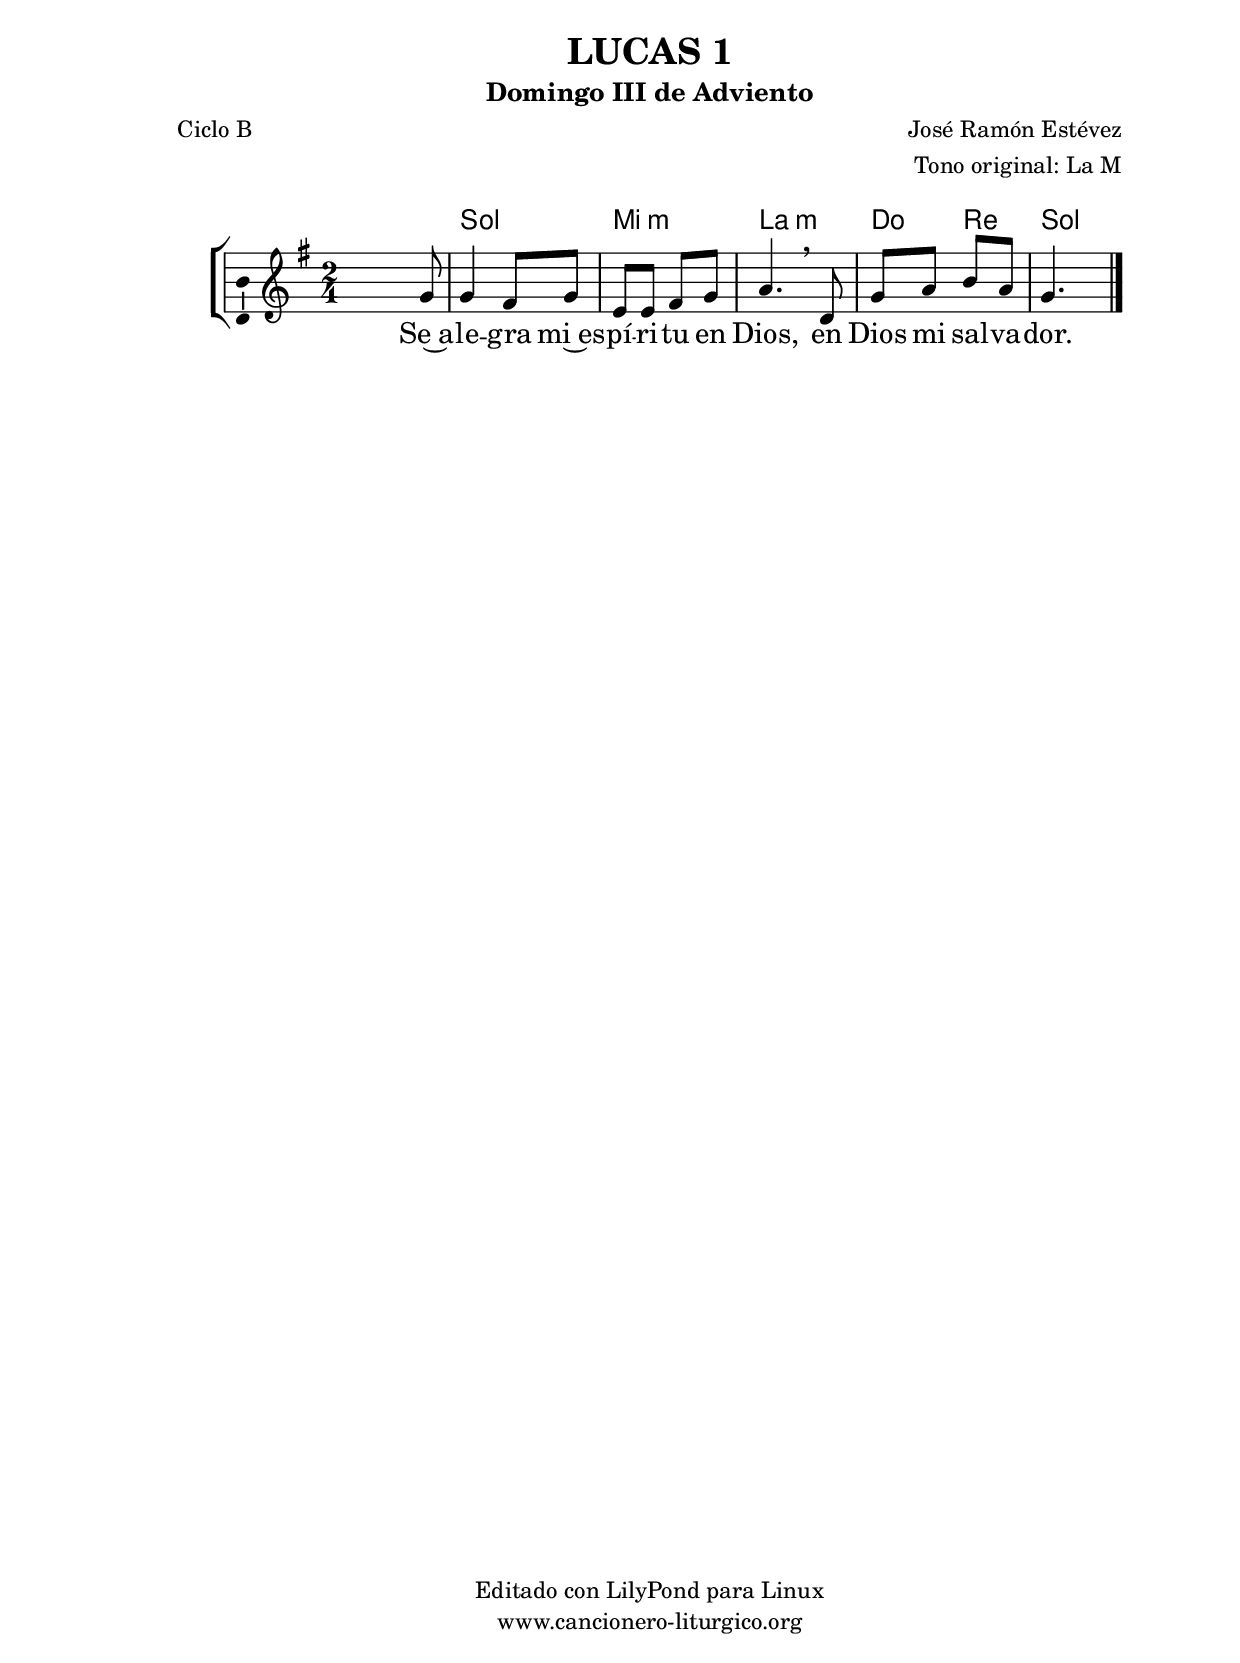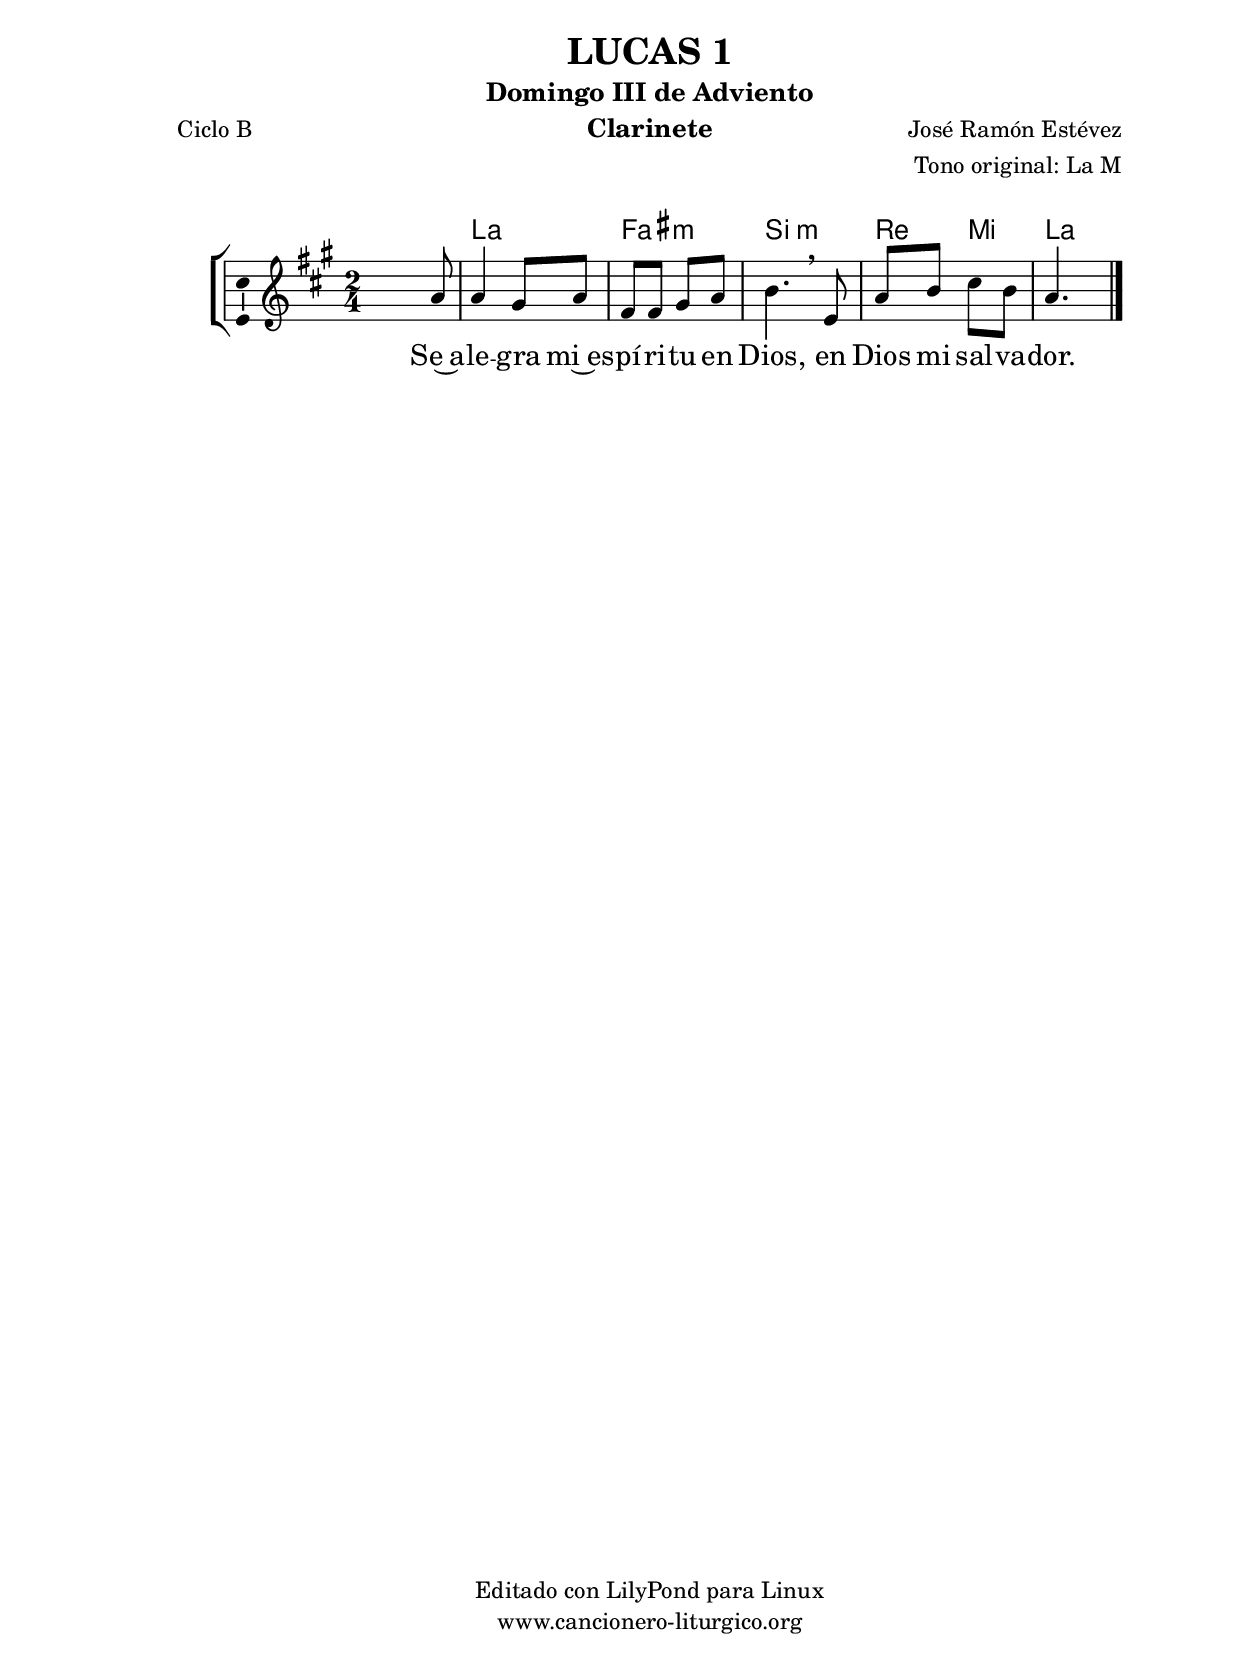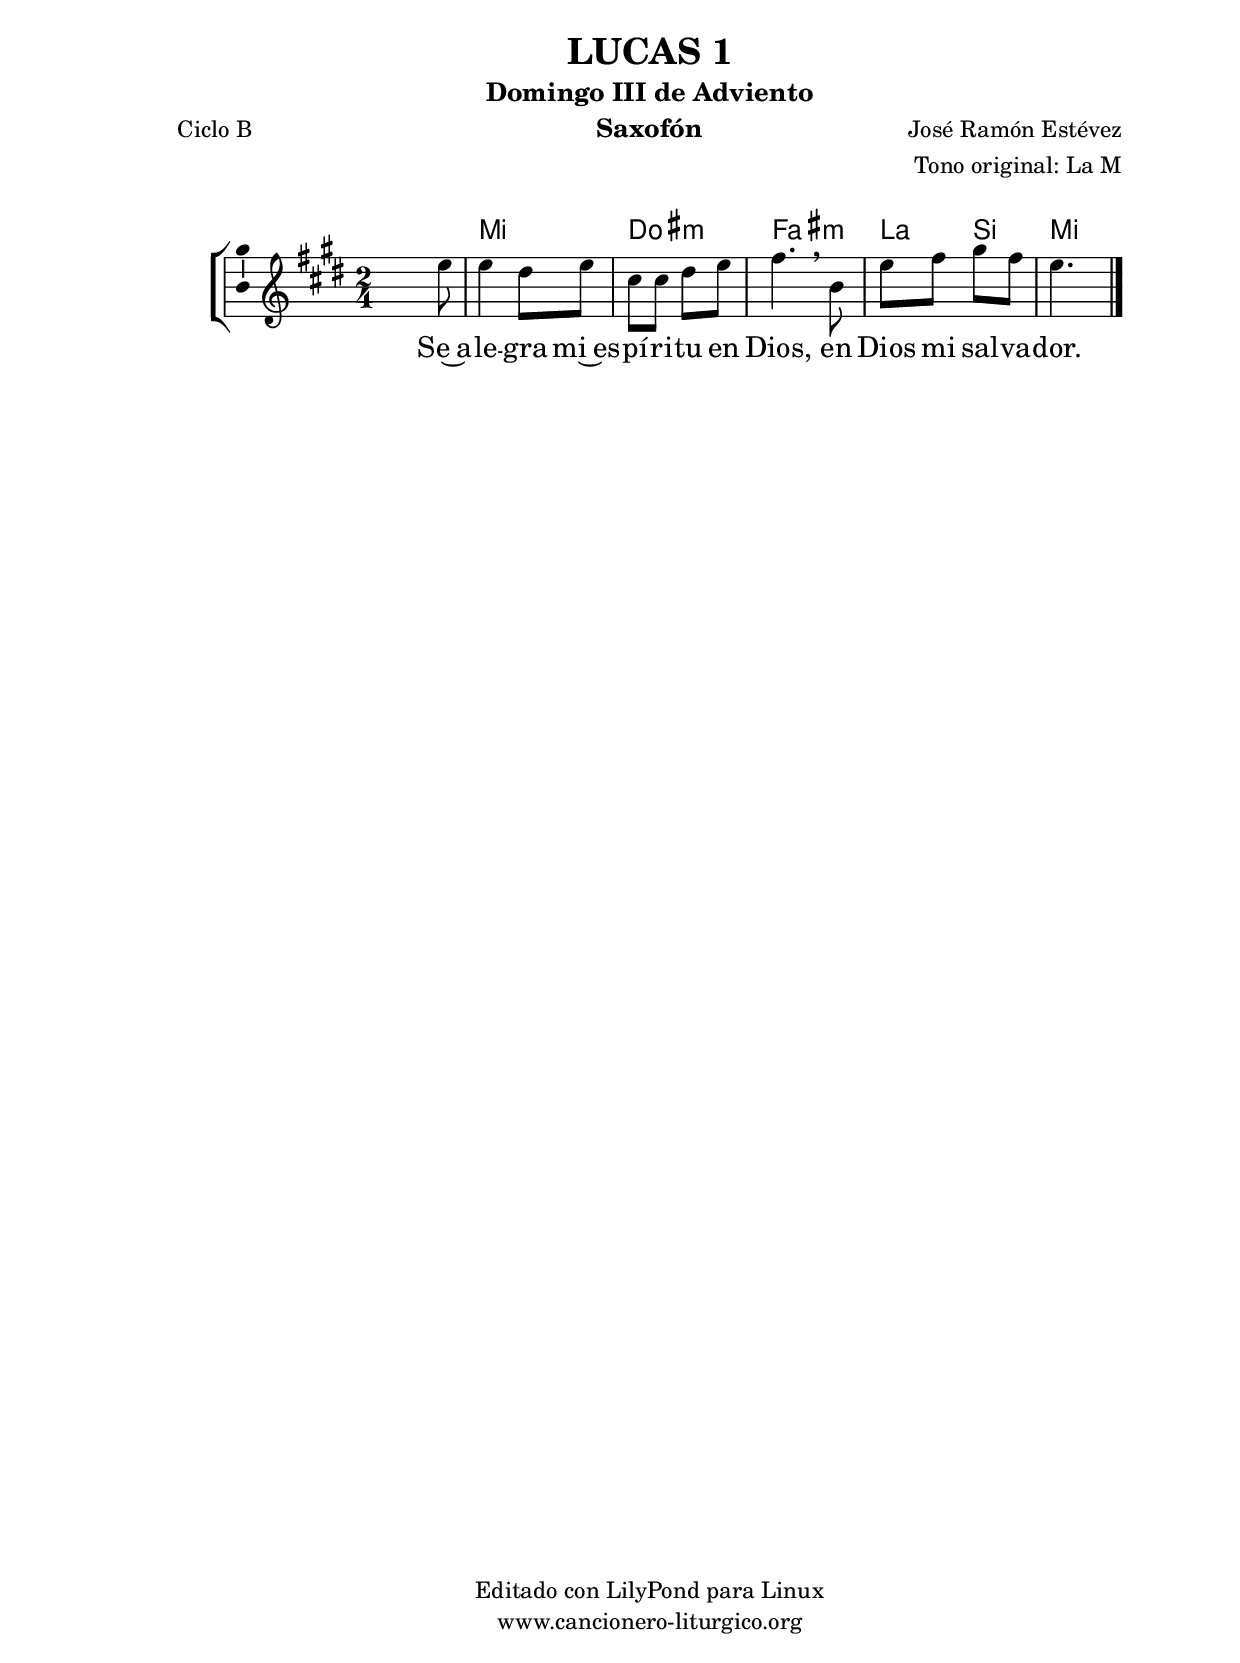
%
%para convertir .midi en .wav:
%timidity filename.midi -Ow -o finename.wav
%
%
%Para convertir de .wav a .mp3:
%lame -h -m j filename.wav
%
%
%para escuchar el midi:
%timidity nombrefichero.midi
%


%versión de lilypond para la que se ha escrito esta partitura:
\version "2.16.0"

	%Tamaño papel
	#(set-default-paper-size "a4")
	%Tamaño partitura
	#(set-global-staff-size 20)
	%No responde al pulsar sobre una nota
	#(ly:set-option 'point-and-click #f)

%parámetros del encabezamiento:
\header {
	title = "LUCAS 1"
	subtitle = "Domingo III de Adviento"
	composer = "José Ramón Estévez"
	poet = "Ciclo B"
	meter = ""
	arranger = "Tono original: La M"
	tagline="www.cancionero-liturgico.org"
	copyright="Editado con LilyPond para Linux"
	}

%parámetros asociados al papel:
\paper  {
	oddHeaderMarkup = \markup {\fill-line { \on-the-fly #not-first-page \fromproperty #'header:title \on-the-fly #not-first-page \fromproperty #'header:composer }}
	evenHeaderMarkup = \markup {\fill-line { \fromproperty #'header:composer \fromproperty #'header:title }}
	#(set-paper-size "a4")
	print-page-number = ##f
	first-page-number = 1
	print-first-page-number = ##f
%	head-separation = 3.0 \cm
	top-margin = 2.0 \cm
	bottom-margin = 0.5\cm
%%%	bottom-margin = -1.0\cm
	left-margin = 3.0 \cm
	line-width = 16.0 \cm 
	indent = 8\mm
	interscoreline = 2.\mm
	between-system-space = 15\mm
%	para que las partituras no llenen la hoja:
	ragged-bottom = ##t
%	idem para la última hoja:
	ragged-last-bottom = ##f
%	para que las partituras llenen el ancho del papel:
	ragged-last = ##f
	after-title-space = 2.5 \cm
%page-count=1
%system-count=2

	%Flexible Vertical Spacing
%	markup-markup-spacing =
%	#'((basic-distance . 15) (minimum-distance . 15) (padding . 3))
	markup-system-spacing =
	#'((basic-distance . 15) (minimum-distance . 15) (padding . 3))
	system-system-spacing =
	#'((basic-distance . 15) (minimum-distance . 15) (padding . 3))
	score-system-spacing =
	#'((basic-distance . 15) (minimum-distance . 15) (padding . 5))
%	top-system-spacing = % header
%	#'((basic-distance . 8) (minimum-distance . 0) (padding . 3))
%	top-markup-spacing =
%	#'((basic-distance . 20) (minimum-distance . 20) (padding . 3))
	last-bottom-spacing = % footer
	#'((basic-distance . 5) (minimum-distance . 5) (padding . 3))
%	score-markup-spacing =
%	#'((basic-distance . 16) (minimum-distance . 13) (padding . 3))

	}


%parámetros que afectan a toda la partitura:
global =  {
	%clave de sol (G):
	\clef G
	%armadura:
	\transpose a g
	\key a \major
	\tempo 4=100
	\set Score.tempoHideNote = ##t
	}


acordes = {
	\italianChords
	\chordmode {
	\transpose a g
{

s2 a2 fis:m b:m d4 e a2

	}
	}
}

melodia = 
	\transpose a g
{
	\relative c''{
	\time 2/4

s4 s8 a8
a4 gis8 a
fis8 fis gis a
b4. \breathe e,8
a8 b cis b
a4. s8

\bar "|."
}
}

texto = \lyricmode {
Se~a -- le -- gra mi~es -- pí -- ri -- tu en Dios, en Dios mi sal -- va -- dor.
	}


acordesStaff = \context ChordNames = acordesStaff <<
	\set chordChanges = ##t
	\acordes
	>>


vozStaff = \context Voice = vozStaff
\with {\consists "Ambitus_engraver"}
<<
%	\set Staff.instrumentName = ""
%	\set Staff.shortInstrumentName = ""
%	\set Staff.midiInstrument = #"clarinet"
%	\set Staff.midiInstrument = #"cello"
%	\set Staff.midiInstrument = #"flute"
	\set Staff.midiInstrument = #"electric guitar (jazz)"
%	\set Staff.midiInstrument = #"english horn"
%	\set Staff.midiInstrument = #"violin"
%	\set Staff.midiInstrument = #"glockenspiel"
	\set Staff.midiMinimumVolume = #0.7
	\set Staff.midiMaximumVolume = #0.9
	\global
	\melodia
	>>


textoStaff = \context Lyrics = textoStaff <<
	\lyricsto vozStaff \texto
	>>

\book {
	\score {
		\context ChoirStaff {
			\override StaffGroup.SystemStartBracket #'collapse-height = #1
			\override Score.SystemStartBar #'collapse-height = #1
			<<
			\acordesStaff
			\vozStaff
			\textoStaff
			>>
			}
		\layout {
	    		\context {
				\Lyrics
				\override LyricText #'font-size = #2
				}
	   		 \context {
				\Score
				%fontSize = #3
				\override StaffSymbol #'staff-space = #(magstep +3)
				%\override Beam #'thickness = #0.55
				%\override SpacingSpanner #'spacing-increment = #1.0
				%\override Slur #'height-limit = #1.5
				}
			}
		}
	\score {
		\unfoldRepeats
		\context ChoirStaff {
			<<
			\acordesStaff
			\vozStaff
			>>
			}
		\midi {
	  		\context {
	  			\Score
				tempoWholesPerMinute = #(ly:make-moment 70 4)
				}
			}
		}
	}

%Partitura para clarinete
#(define output-suffix "C")
\book {
	\header{
		instrument = "Clarinete"
		}
	\score {
		\context ChoirStaff {
			\override StaffGroup.SystemStartBracket #'collapse-height = #1
			\override Score.SystemStartBar #'collapse-height = #1
\transpose c d
			<<
			\acordesStaff
			\vozStaff
			\textoStaff
			>>
			}
		\layout {
	    		\context {
				\Lyrics
				\override LyricText #'font-size = #2
				}
	   		 \context {
				\Score
				%fontSize = #3
				\override StaffSymbol #'staff-space = #(magstep +3)
				%\override Beam #'thickness = #0.55
				%\override SpacingSpanner #'spacing-increment = #1.0
				%\override Slur #'height-limit = #1.5
				}
			}
		}
	}

%Partitura para saxofón
#(define output-suffix "S")
\book {
	\header{
		instrument = "Saxofón"
		}
	\score {
		\context ChoirStaff {
			\override StaffGroup.SystemStartBracket #'collapse-height = #1
			\override Score.SystemStartBar #'collapse-height = #1
\transpose c a
			<<
			\acordesStaff
			\vozStaff
			\textoStaff
			>>
			}
		\layout {
	    		\context {
				\Lyrics
				\override LyricText #'font-size = #2
				}
	   		 \context {
				\Score
				%fontSize = #3
				\override StaffSymbol #'staff-space = #(magstep +3)
				%\override Beam #'thickness = #0.55
				%\override SpacingSpanner #'spacing-increment = #1.0
				%\override Slur #'height-limit = #1.5
				}
			}
		}
	}

